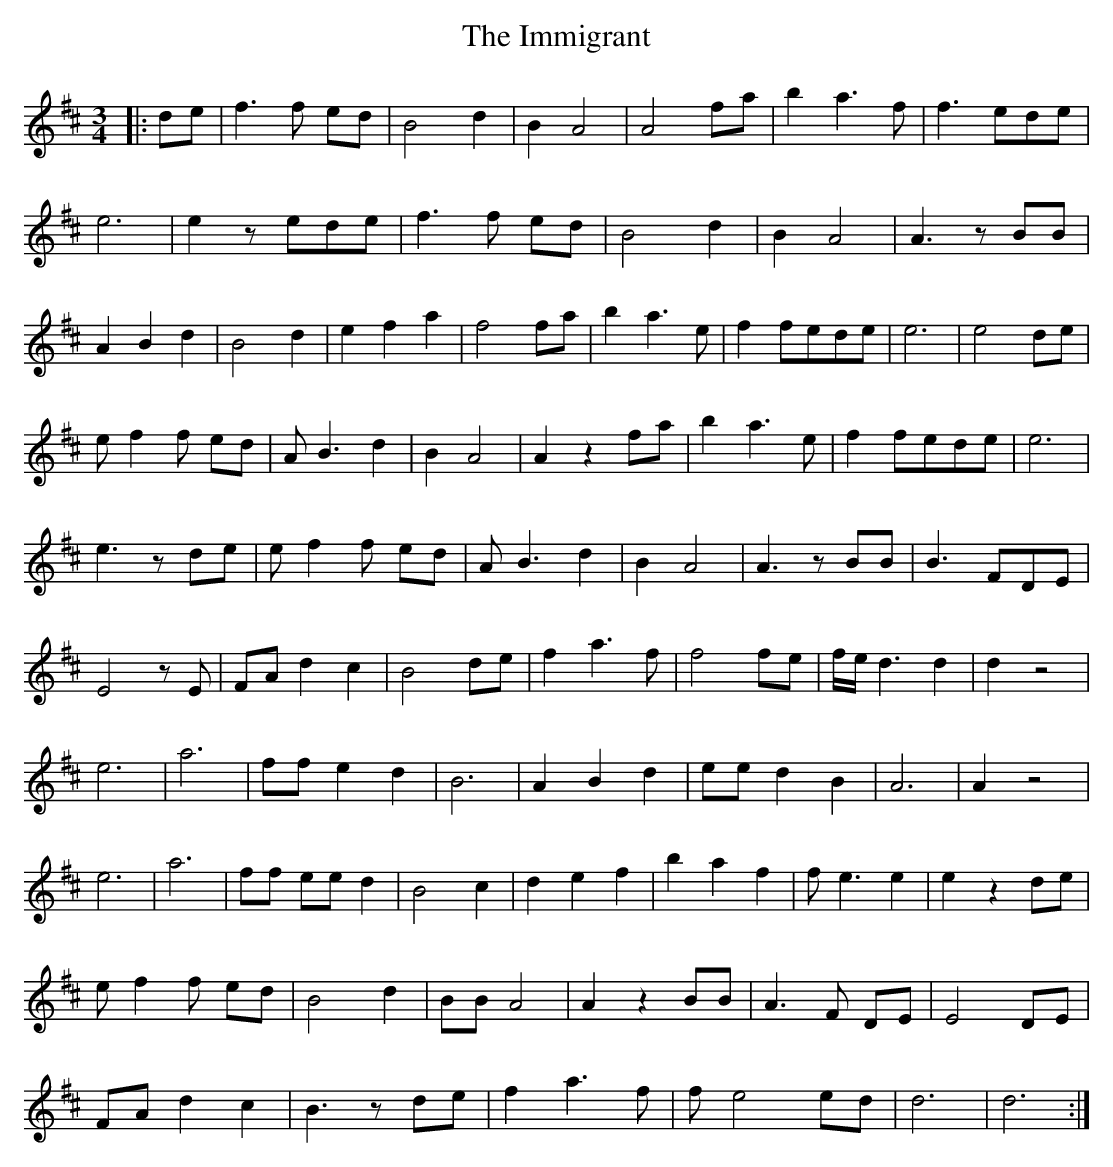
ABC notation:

X:1
T: The Immigrant
M: 3/4
L: 1/8
K: Dmaj
|:de|f3f ed|B4 d2|B2 A4|A4 fa|b2 a3f|f3 ede|
e6|e2z ede|f3f ed|B4 d2|B2 A4|A3z BB|
A2 B2 d2|B4 d2|e2 f2 a2|f4 fa|b2 a3e|f2 fede|e6|e4 de|
ef2f ed|AB3 d2|B2 A4|A2z2 fa|b2a3e|f2 fede|e6|
e3z de|ef2f ed|AB3 d2|B2 A4|A3z BB|B3FDE|
E4z E|FA d2 c2|B4 de|f2a3f|f4fe|f/e/d3d2|d2z4|
e6|a6|ff e2 d2|B6|A2 B2 d2|ee d2 B2|A6|A2z4|
e6|a6|ff ee d2|B4 c2|d2 e2 f2|b2 a2 f2|fe3e2|e2z2 de|
ef2f ed|B4 d2|BB A4|A2z2 BB|A3F DE|E4 DE|
FA d2 c2|B3z de|f2 a3f|fe4 ed|d6|d6:|
